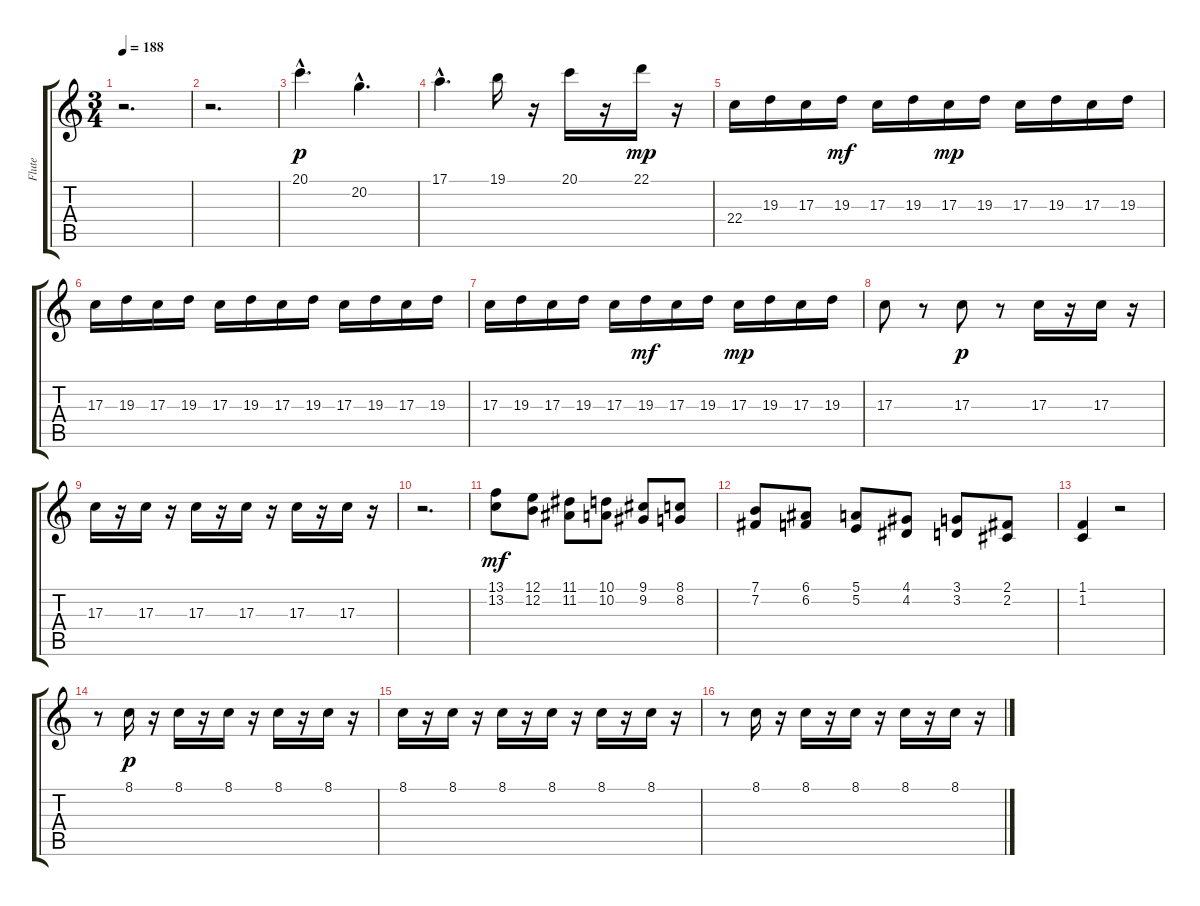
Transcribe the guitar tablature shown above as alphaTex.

\track ("Flute" "Flute") {instrument flute}
\staff {score tabs}
\tuning (E4 B3 G3 D3 A2 E2) {hide}
\ts (3 4)
\tempo 188
\clef g2
\ks c
r.2{d dy mp} |
r.2{d} |
20.1{hac}.4{d dy p} 20.2{hac}.4{d} |
17.1{hac}.4{d} 19.1.16 r.16 20.1.16 r.16 22.1.16{dy mp} r.16 |
22.4.16 19.3.16 17.3.16 19.3.16{dy mf} 17.3.16 19.3.16 17.3.16{dy mp} 19.3.16 17.3.16 19.3.16 17.3.16 19.3.16 |
17.3.16 19.3.16 17.3.16 19.3.16 17.3.16 19.3.16 17.3.16 19.3.16 17.3.16 19.3.16 17.3.16 19.3.16 |
17.3.16 19.3.16 17.3.16 19.3.16 17.3.16 19.3.16{dy mf} 17.3.16 19.3.16 17.3.16{dy mp} 19.3.16 17.3.16 19.3.16 |
17.3.8 r.8 17.3.8{dy p} r.8 17.3.16 r.16 17.3.16 r.16 |
17.3.16 r.16 17.3.16 r.16 17.3.16 r.16 17.3.16 r.16 17.3.16 r.16 17.3.16 r.16 |
r.2{d} |
(13.1 13.2).8{dy mf} (12.1 12.2).8 (11.1 11.2).8 (10.1 10.2).8 (9.1 9.2).8 (8.1 8.2).8 |
(7.1 7.2).8 (6.1 6.2).8 (5.1 5.2).8 (4.1 4.2).8 (3.1 3.2).8 (2.1 2.2).8 |
(1.1 1.2).4 r.2 |
r.8 8.1.16{dy p} r.16 8.1.16 r.16 8.1.16 r.16 8.1.16 r.16 8.1.16 r.16 |
8.1.16 r.16 8.1.16 r.16 8.1.16 r.16 8.1.16 r.16 8.1.16 r.16 8.1.16 r.16 |
r.8 8.1.16 r.16 8.1.16 r.16 8.1.16 r.16 8.1.16 r.16 8.1.16 r.16
